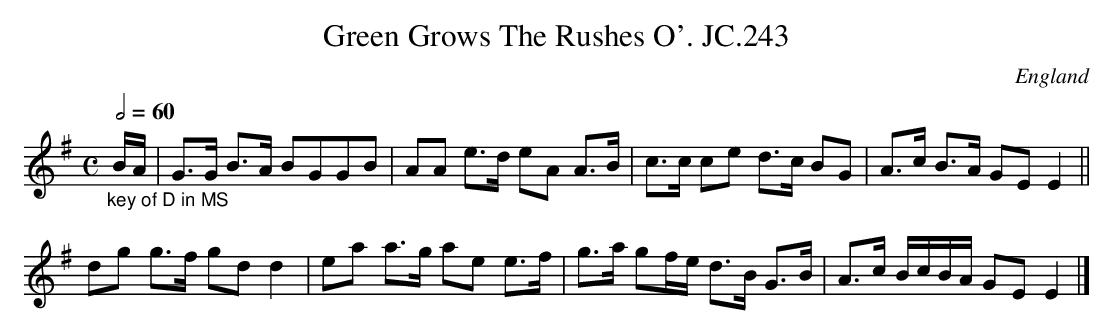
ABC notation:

X:1
T:Green Grows The Rushes O'. JC.243
L:1/8
M:C
O:England
Q:2/4=60
K:G
"_key of D in MS"B/A/|G>G B>A BGGB|AA e>d eA A>B|\
c>c ce d>c BG|A>c B>A GEE2||!
dg g>f gdd2|ea a>g ae e>f|g>a gf/e/ d>B G>B|A>c B/c/B/A/ GEE2|]
